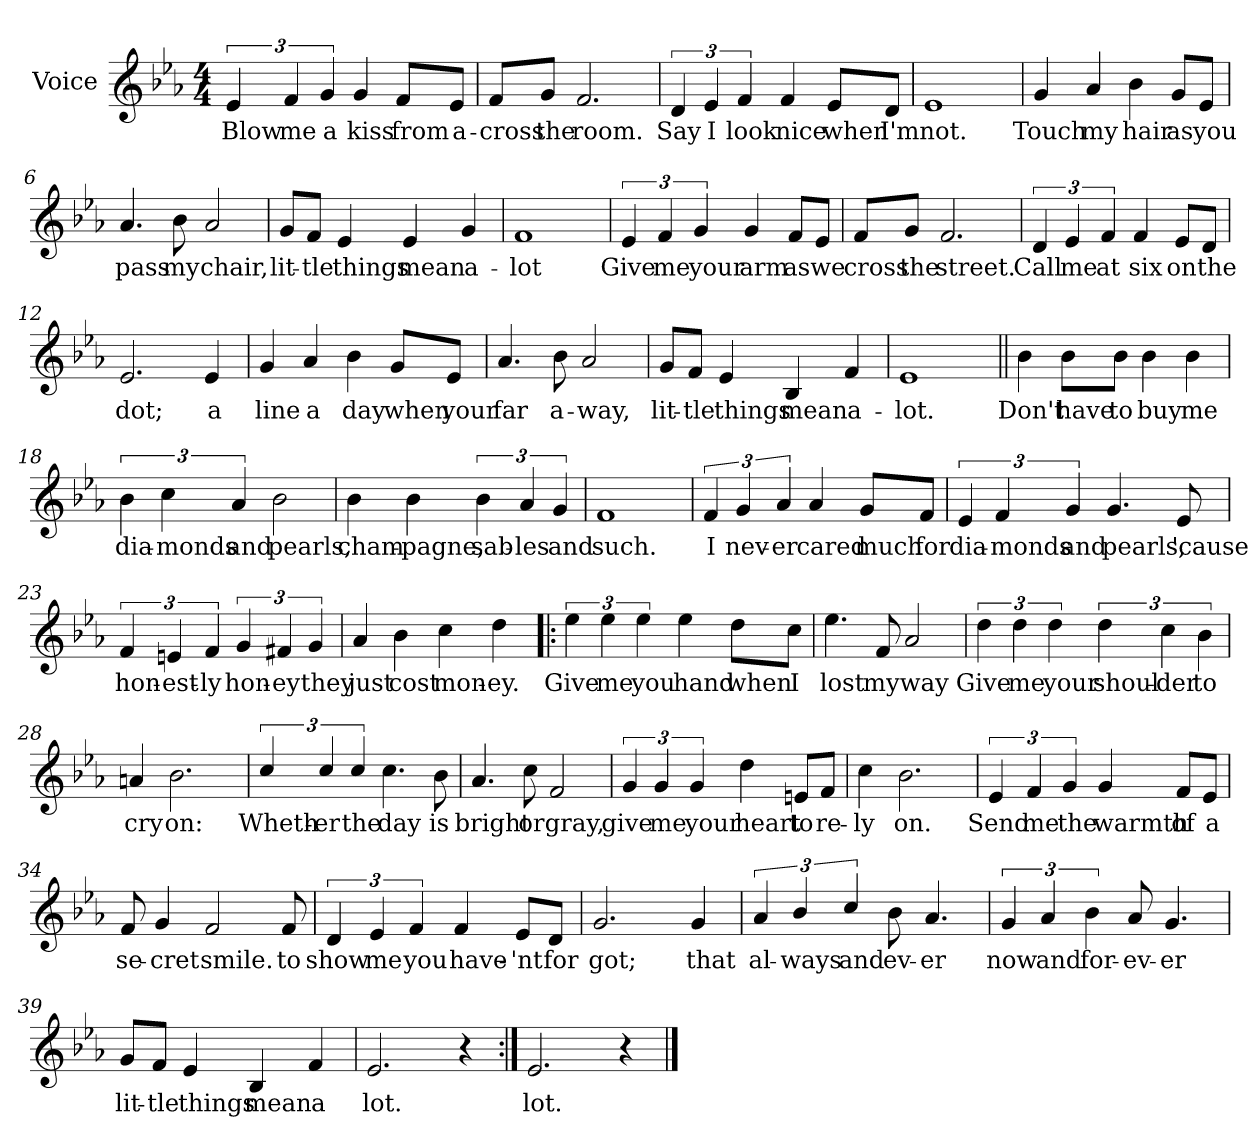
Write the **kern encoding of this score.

**kern	**text
*part1	*part1
*staff1	*staff1
*I"Voice	*
*I'Vo.	*
*clefG2	*
*k[b-e-a-]	*
*E-:	*
*M4/4	*
=1	=1
6e-/	Blow
6f/	me
6g/	a
4g/	kiss
8f/L	from
8e-/J	a-
=2	=2
8f/L	cross
8g/J	the
2.f/	room.
=3	=3
6d/	Say
6e-/	I
6f/	look
4f/	nice
8e-/L	when
8d/J	I'm
!!LO:LB:g=z
=4	=4
1e-	not.
=5	=5
4g/	Touch
4a-/	my
4b-\	hair
8g/L	as
8e-/J	you
=6	=6
4.a-/	pass
8b-\	my
2a-/	chair,
=7	=7
8g/L	lit-
8f/J	tle
4e-/	things
4e-/	mean
4g/	a-
!!LO:LB:g=z
=8	=8
1f	lot
=9	=9
6e-/	Give
6f/	me
6g/	your
4g/	arm
8f/L	as
8e-/J	we
=10	=10
8f/L	cross
8g/J	the
2.f/	street.
=11	=11
6d/	Call
6e-/	me
6f/	at
4f/	six
8e-/L	on
8d/J	the
!!LO:LB:g=z
=12	=12
2.e-/	dot;
4e-/	a
=13	=13
4g/	line
4a-/	a
4b-\	day
8g/L	when
8e-/J	your
=14	=14
4.a-/	far
8b-\	a-
2a-/	way,
=15	=15
8g/L	lit-
8f/J	tle
4e-/	things
4B-/	mean
4f/	a-
!!LO:LB:g=z
=16	=16
1e-	lot.
=17||	=17||
4b-\	Don't
8b-\L	have
8b-\J	to
4b-\	buy
4b-\	me
=18	=18
6b-\	dia-
6cc\	monds
6a-/	and
2b-\	pearls,
=19	=19
4b-\	cham-
4b-\	pagne,
6b-\	sab-
6a-/	les
6g/	and
!!LO:LB:g=z
=20	=20
1f	such.
=21	=21
6f/	I
6g/	nev-
6a-/	er
4a-/	cared
8g/L	much
8f/J	for
=22	=22
6e-/	dia-
6f/	monds
6g/	and
4.g/	pearls,
8e-/	'cause
=23	=23
6f/	hon-
6en/	est-
6f/	ly
6g/	hon-
6f#X/	ey
6g/	they
!!LO:LB:g=z
=24	=24
4a-/	just
4b-\	cost
4cc\	-mon-
4dd\	ey.
=25!|:	=25!|:
6ee-\	Give
6ee-\	me
6ee-\	you
4ee-\	hand
8dd\L	when
8cc\J	I
=26	=26
4.ee-\	lost
8f/	my
2a-/	way
=27	=27
6dd\	Give
6dd\	me
6dd\	your
6dd\	shoul-
6cc\	der
6b-\	to
!!LO:LB:g=z
=28	=28
4an/	cry
2.b-\	on:
=29	=29
6cc/	Wheth-
6cc/	er
6cc/	the
4.cc\	day
8b-\	is
=30	=30
4.a-/	bright
8cc\	or
2f/	gray,
=31	=31
6g/	give
6g/	me
6g/	your
4dd\	heart
8en/L	to
8f/J	re-
!!LO:PB:g=z
=32	=32
4cc\	ly
2.b-\	on.
=33	=33
6e-/	Send
6f/	me
6g/	the
4g/	warmth
8f/L	of
8e-/J	a
=34	=34
8f/	se-
4g/	cret
2f/	smile.
8f/	to
!!LO:LB:g=z
=35	=35
6d/	show
6e-/	me
6f/	you
4f/	have-
8e-/L	'nt
8d/J	for
=36	=36
2.g/	got;
4g/	that
=37	=37
6a-/	al-
6b-/	ways
6cc/	and
8b-\	ev-
4.a-/	er
=38	=38
6g/	now
6a-/	and
6b-\	for-
8a-/	ev-
4.g/	er
!!LO:LB:g=z
=39	=39
8g/L	lit-
8f/J	tle
4e-/	things
4B-/	mean
4f/	-a
=40	=40
2.e-/	lot.
4r	.
=41:|!	=41:|!
2.e-/	lot.
4r	.
==	==
*-	*-
